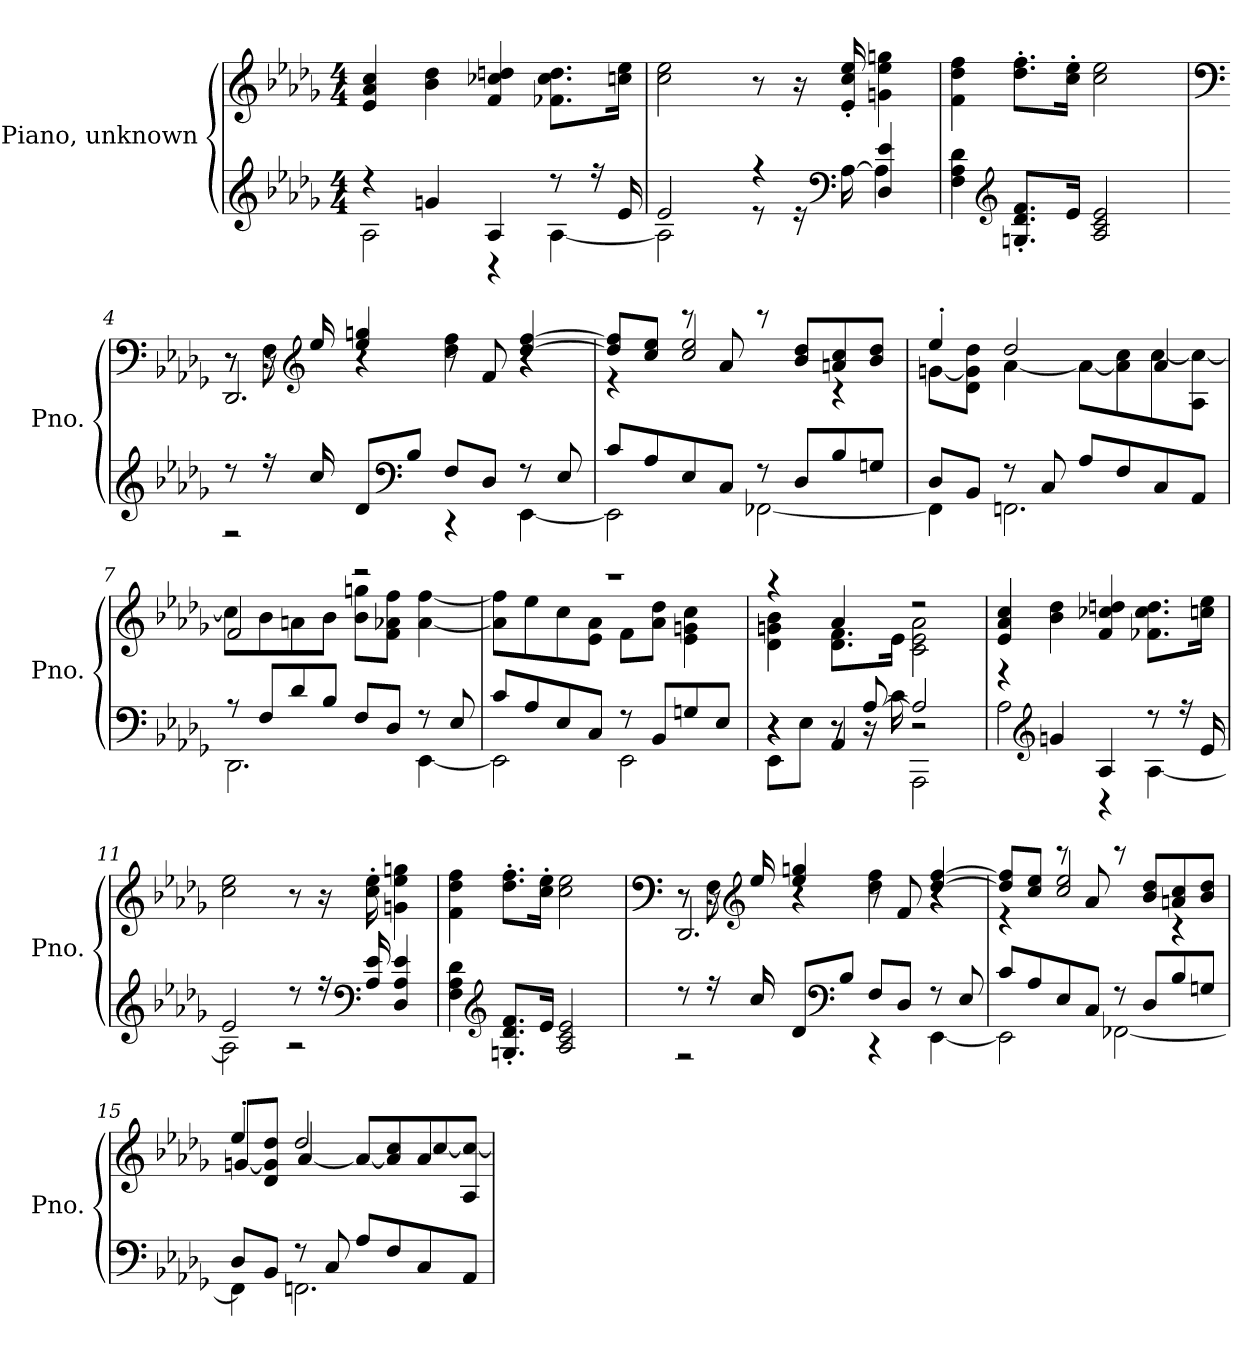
**kern	**kern
*part1	*part1
*staff2	*staff1
*I"Piano, unknown	*
*I'Pno.	*
*clefG2	*clefG2
*k[b-e-a-d-g-]	*k[b-e-a-d-g-]
*M4/4	*M4/4
*MM120	*MM120
=1	=1
*^	*
4r	2A-\	4e-/ 4a-/ 4cc/
4gn/	.	4b-\ 4dd-\
4A-/	4r	4f/ 4cc-X/ 4ddn/
8r	[4A-\	8.f-X\ 8.cc-\ 8.dd\L
16r	.	.
16e-/	.	16ccn\ 16ee-\Jk
=2	=2	=2
2e-/	2A-\]	2cc\ 2ee-\
4r	8r	8r
.	16r	16r
*clefF4	*	*
.	[16A-\	16e-/' 16cc/' 16ee-/'
4D-/ 4e-/	4A-\]	4gn\ 4ee-\ 4ggn\
*v	*v	*
=3	=3
4F\ 4A-\ 4d-\	4f\ 4dd-\ 4ff\
*clefG2	*
8.Gn/' 8.d-/' 8.f/'L	8.dd-\' 8.ff\'L
16e-/Jk	16cc\' 16ee-\'Jk
2A-/ 2c/ 2e-/	2cc\ 2ee-\
!!LO:LB:g=z
=4	=4
*	*clefF4
*^	*^
*	*	*	*^
8r	2r	8r	8r	2.DD-/
16r	.	16r	8F\	.
*	*	*clefG2	*	*
16cc/	.	16ee-/	.	.
8d-/L	.	4ee-/ 4ggn/	4r	.
*clefF4	*	*	*	*
8B-/J	.	.	.	.
8F/L	4r	8r	4dd-\ 4ff\	.
8D-/J	.	8f/	.	.
8r	[4EE-\	[4dd-/ [4ff/	4r	4r
8E-/	.	.	.	.
*	*	*	*v	*v
=5	=5	=5	=5
8c/L	2EE-\]	8dd-/] 8ff/]L	4r
8A-/	.	8cc/ 8ee-/J	.
8E-/	.	8r	2cc/ 2ee-/
8C/J	.	8a-/	.
8r	[2FF-X\	8r	.
8D-/L	.	8b-/ 8dd-/L	.
8B-/	.	8an/ 8cc/	4r
8Gn/J	.	8b-/ 8dd-/J	.
=6	=6	=6	=6
8D-/L	4FF-\]	4ee-'/	[8gn\L
8BB-/J	.	.	8d-\ 8g\] 8dd-\J
8r	2.FFn\	2dd-/	[4a-\
8C/	.	.	.
8A-/L	.	.	8a-\L_
8F/	.	.	8a-\] 8cc\
8C/	.	4a-/	[8cc\
8AA-/J	.	.	8A-\ 8cc\_J
!!LO:LB:g=z	!!
=7	=7	=7	=7
8r	2.DD-\	2f/	8cc\L]
8F/L	.	.	8b-\
8d-/	.	.	8an\
8B-/J	.	.	8b-\J
8F/L	.	2r	8b-\ 8ggn\L
8D-/J	.	.	8f\ 8a-X\ 8ff\J
8r	[4EE-\	.	[4a-\ [4ff\
8E-/	.	.	.
=8	=8	=8	=8
8c/L	2EE-\]	1r	8a-\] 8ff\]L
8A-/	.	.	8ee-\
8E-/	.	.	8cc\
8C/J	.	.	8e-\ 8a-\J
8r	2EE-\	.	8f\L
8BB-/L	.	.	8a-\ 8dd-\J
8Gn/	.	.	4e-\ 4gn\ 4cc\
8E-/J	.	.	.
=9	=9	=9	=9
*	*^	*	*
4r	8EE-\L	4r	4r	4d-\ 4gn\ 4b-\
.	8E-\J	.	.	.
8r	8r	4AA-/	4a-/	8.d-\ 8.f\L
[8A-/	16r	.	.	.
.	16c\	.	.	16e-\Jk
2A-/]	2AAA-\	2r	2r	2c\ 2e-\ 2a-\
*	*v	*v	*	*
*	*	*v	*v
=10	=10	=10
4r	2A-\	4e-/ 4a-/ 4cc/
*clefG2	*	*
4gn/	.	4b-\ 4dd-\
4A-/	4r	4f/ 4cc-X/ 4ddn/
8r	[4A-\	8.f-X\ 8.cc-\ 8.dd\L
16r	.	.
16e-/	.	16ccn\ 16ee-\Jk
!!LO:LB:g=z
=11	=11	=11
2e-/	2A-\]	2cc\ 2ee-\
8r	2r	8r
16r	.	16r
*clefF4	*	*
16A-/ 16e-/	.	16cc\' 16ee-\'
4D-/ 4A-/ 4e-/	.	4gn\ 4ee-\ 4ggn\
*v	*v	*
=12	=12
4F\ 4A-\ 4d-\	4f\ 4dd-\ 4ff\
*clefG2	*
8.Gn/' 8.d-/' 8.f/'L	8.dd-\' 8.ff\'L
16e-/Jk	16cc\' 16ee-\'Jk
2A-/ 2c/ 2e-/	2cc\ 2ee-\
=13	=13
*	*clefF4
*^	*^
*	*	*	*^
8r	2r	8r	8r	2.DD-/
16r	.	16r	8F\	.
*	*	*clefG2	*	*
16cc/	.	16ee-/	.	.
8d-/L	.	4ee-/ 4ggn/	4r	.
*clefF4	*	*	*	*
8B-/J	.	.	.	.
8F/L	4r	8r	4dd-\ 4ff\	.
8D-/J	.	8f/	.	.
8r	[4EE-\	[4dd-/ [4ff/	4r	4r
8E-/	.	.	.	.
*	*	*	*v	*v
!!LO:LB:g=z
=14	=14	=14	=14
8c/L	2EE-\]	8dd-/] 8ff/]L	4r
8A-/	.	8cc/ 8ee-/J	.
8E-/	.	8r	2cc/ 2ee-/
8C/J	.	8a-/	.
8r	[2FF-X\	8r	.
8D-/L	.	8b-/ 8dd-/L	.
8B-/	.	8an/ 8cc/	4r
8Gn/J	.	8b-/ 8dd-/J	.
=15	=15	=15	=15
8D-/L	4FF-\]	4ee-'/	[8gn/L
8BB-/J	.	.	8d-/ 8g/] 8dd-/J
8r	2.FFn\	2dd-/	[4a-/
8C/	.	.	.
8A-/L	.	.	8a-/L_
8F/	.	.	8a-/] 8cc/
8C/	.	4a-/	[8cc/
8AA-/J	.	.	8A-/ 8cc/_J
*v	*v	*	*
*	*v	*v
=	=
*-	*-
